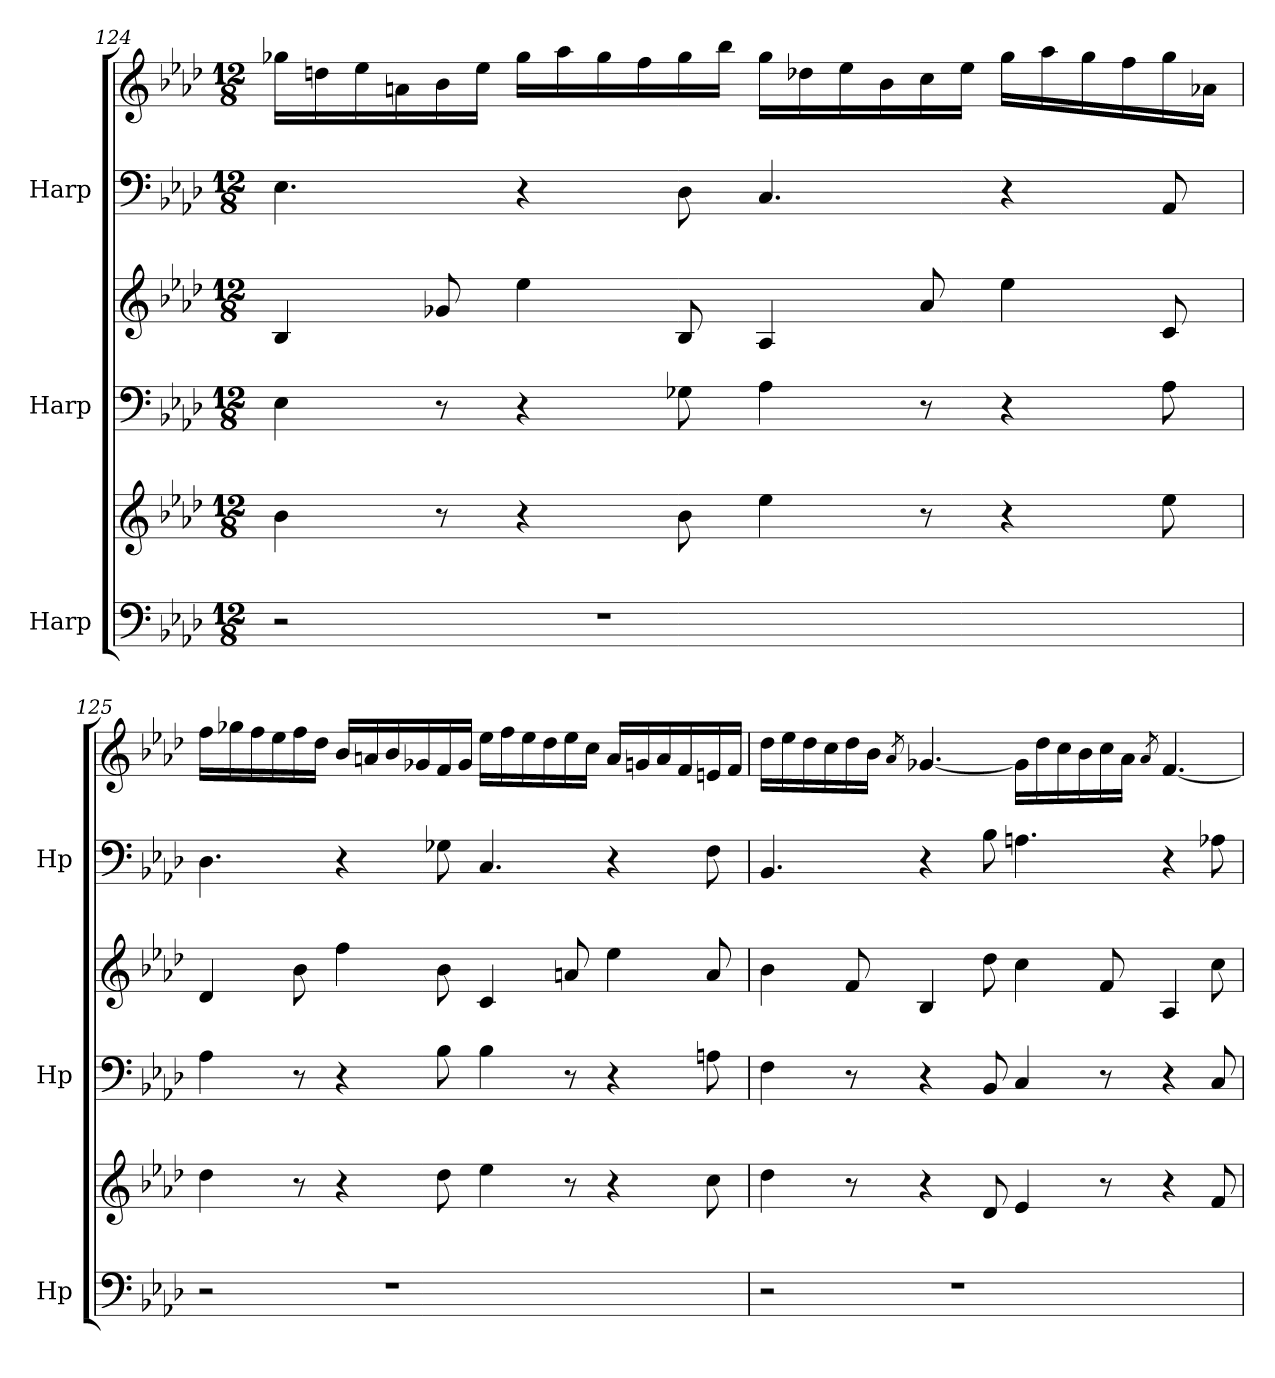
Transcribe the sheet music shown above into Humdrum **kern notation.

**kern	**kern	**kern	**kern	**kern	**kern
*part3	*part3	*part2	*part2	*part1	*part1
*staff6	*staff5	*staff4	*staff3	*staff2	*staff1
*I"Harp	*	*I"Harp	*	*I"Harp	*
*I'Hp	*	*I'Hp	*	*I'Hp	*
!!LO:PB:g=z
*clefF4	*clefG2	*clefF4	*clefG2	*clefF4	*clefG2
*k[b-e-a-d-]	*k[b-e-a-d-]	*k[b-e-a-d-]	*k[b-e-a-d-]	*k[b-e-a-d-]	*k[b-e-a-d-]
*M12/8	*M12/8	*M12/8	*M12/8	*M12/8	*M12/8
=124	=124	=124	=124	=124	=124
2r	4b-\	4E-\	4B-/	4.E-\	16gg-X\LL
.	.	.	.	.	16ddn\
.	.	.	.	.	16ee-\
.	.	.	.	.	16an\
.	8r	8r	8g-X/	.	16b-\
.	.	.	.	.	16ee-\JJ
.	4r	4r	4ee-\	4r	16gg-\LL
.	.	.	.	.	16aa-\
1r	.	.	.	.	16gg-\
.	.	.	.	.	16ff\
.	8b-\	8G-X\	8B-/	8D-\	16gg-\
.	.	.	.	.	16bb-\JJ
.	4ee-\	4A-\	4A-/	4.C/	16gg-\LL
.	.	.	.	.	16dd-X\
.	.	.	.	.	16ee-\
.	.	.	.	.	16b-\
.	8r	8r	8a-/	.	16cc\
.	.	.	.	.	16ee-\JJ
.	4r	4r	4ee-\	4r	16gg-\LL
.	.	.	.	.	16aa-\
.	.	.	.	.	16gg-\
.	.	.	.	.	16ff\
.	8ee-\	8A-\	8c/	8AA-/	16gg-\
.	.	.	.	.	16a-X\JJ
!!LO:LB:g=z
=125	=125	=125	=125	=125	=125
2r	4dd-\	4A-\	4d-/	4.D-\	16ff\LL
.	.	.	.	.	16gg-X\
.	.	.	.	.	16ff\
.	.	.	.	.	16ee-\
.	8r	8r	8b-\	.	16ff\
.	.	.	.	.	16dd-\JJ
.	4r	4r	4ff\	4r	16b-/LL
.	.	.	.	.	16an/
1r	.	.	.	.	16b-/
.	.	.	.	.	16g-X/
.	8dd-\	8B-\	8b-\	8G-X\	16f/
.	.	.	.	.	16g-/JJ
.	4ee-\	4B-\	4c/	4.C/	16ee-\LL
.	.	.	.	.	16ff\
.	.	.	.	.	16ee-\
.	.	.	.	.	16dd-\
.	8r	8r	8an/	.	16ee-\
.	.	.	.	.	16cc\JJ
.	4r	4r	4ee-\	4r	16a/LL
.	.	.	.	.	16gn/
.	.	.	.	.	16a/
.	.	.	.	.	16f/
.	8cc\	8An\	8a/	8F\	16en/
.	.	.	.	.	16f/JJ
!!LO:PB:g=z
=126	=126	=126	=126	=126	=126
2r	4dd-\	4F\	4b-\	4.BB-/	16dd-\LL
.	.	.	.	.	16ee-\
.	.	.	.	.	16dd-\
.	.	.	.	.	16cc\
.	8r	8r	8f/	.	16dd-\
.	.	.	.	.	16b-\JJ
.	.	.	.	.	8qa-/
.	4r	4r	4B-/	4r	[4.g-X/
1r	.	.	.	.	.
.	8d-/	8BB-/	8dd-\	8B-\	.
.	4e-/	4C/	4cc\	4.An\	16g-\LL]
.	.	.	.	.	16dd-\
.	.	.	.	.	16cc\
.	.	.	.	.	16b-\
.	8r	8r	8f/	.	16cc\
.	.	.	.	.	16a-\JJ
.	.	.	.	.	8qa-/
.	4r	4r	4A-/	4r	[4.f/
.	8f/	8C/	8cc\	8A-X\	.
=	=	=	=	=	=
*-	*-	*-	*-	*-	*-
